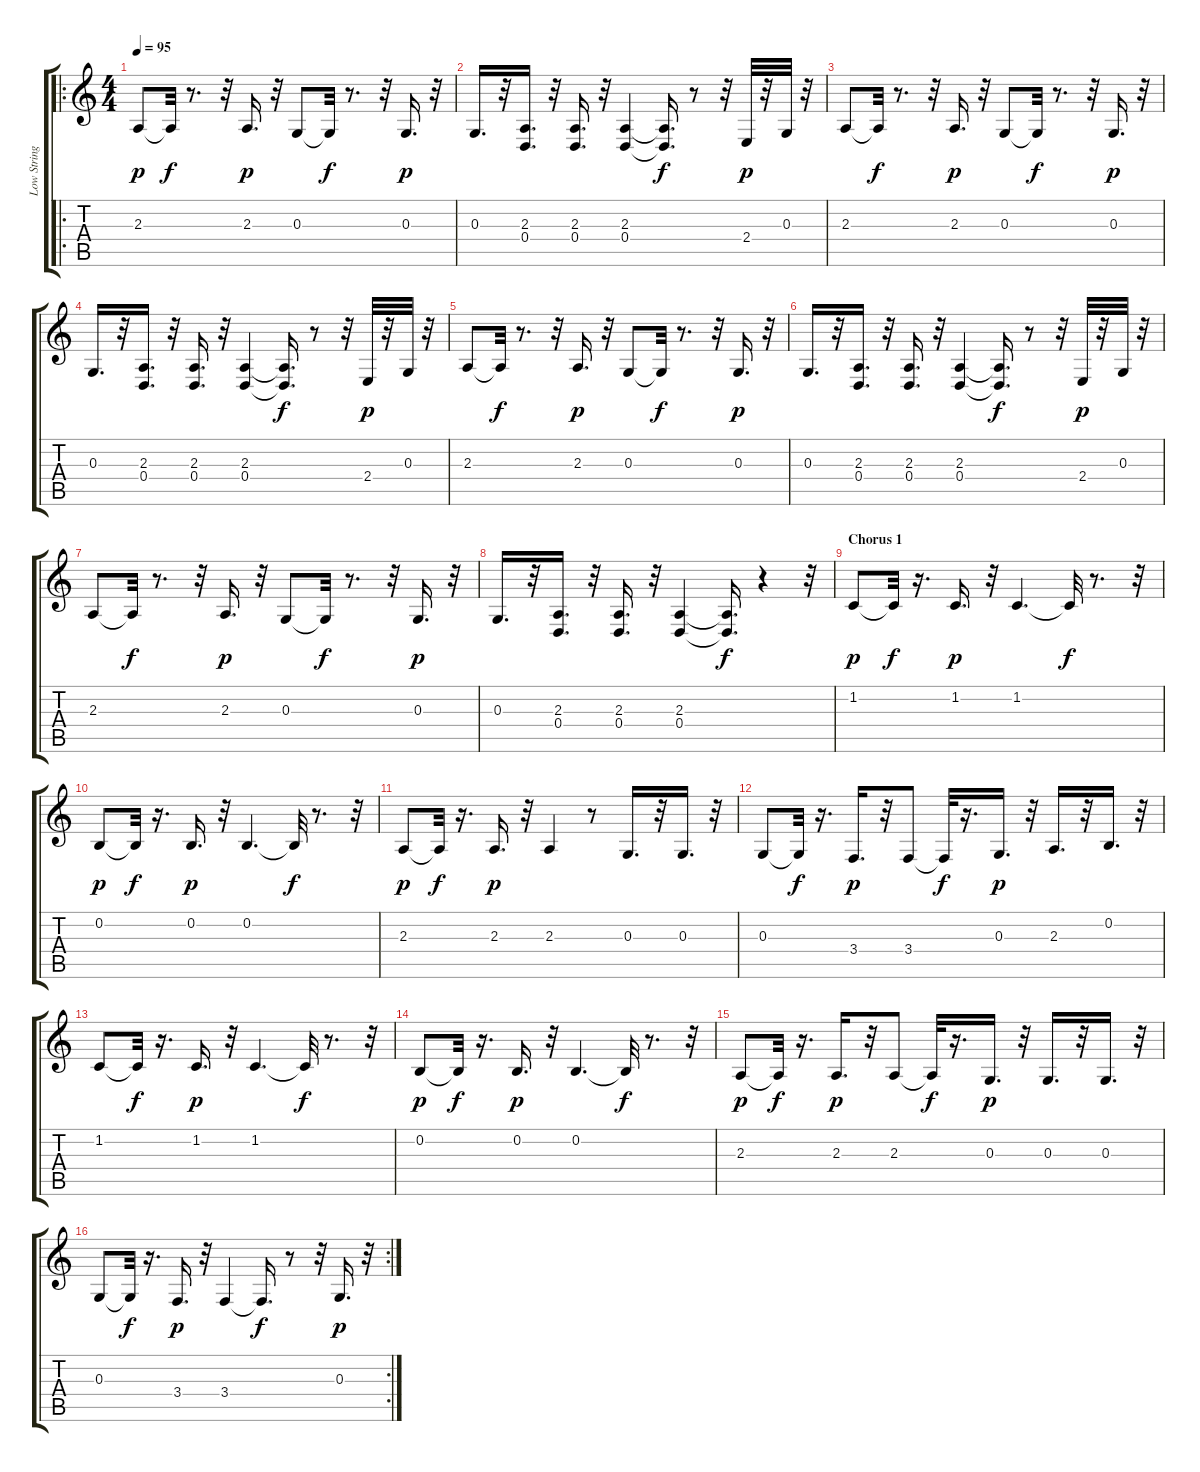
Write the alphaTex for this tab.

\track ("Low Strings" "Low String") {instrument stringensemble1}
\staff {score tabs}
\tuning (E4 B3 G3 D3 A2 E2) {hide}
\ro
\ts (4 4)
\tempo 95
\clef g2
\ks c
2.3.8{dy p} 2.3{t}.32{dy f} r.8{d} r.32 2.3.16{d dy p} r.32 0.3.8 0.3{t}.32{dy f} r.8{d} r.32 0.3.16{d dy p} r.32 |
0.3.16{d} r.32 (2.3 0.4).16{d} r.32 (2.3 0.4).16{d} r.32 (2.3 0.4).4 (2.3{t} 0.4{t}).16{d dy f} r.8 r.32 2.4.32{dy p} r.32 0.3.32 r.32 |
2.3.8 2.3{t}.32{dy f} r.8{d} r.32 2.3.16{d dy p} r.32 0.3.8 0.3{t}.32{dy f} r.8{d} r.32 0.3.16{d dy p} r.32 |
0.3.16{d} r.32 (2.3 0.4).16{d} r.32 (2.3 0.4).16{d} r.32 (2.3 0.4).4 (2.3{t} 0.4{t}).16{d dy f} r.8 r.32 2.4.32{dy p} r.32 0.3.32 r.32 |
2.3.8 2.3{t}.32{dy f} r.8{d} r.32 2.3.16{d dy p} r.32 0.3.8 0.3{t}.32{dy f} r.8{d} r.32 0.3.16{d dy p} r.32 |
0.3.16{d} r.32 (2.3 0.4).16{d} r.32 (2.3 0.4).16{d} r.32 (2.3 0.4).4 (2.3{t} 0.4{t}).16{d dy f} r.8 r.32 2.4.32{dy p} r.32 0.3.32 r.32 |
2.3.8 2.3{t}.32{dy f} r.8{d} r.32 2.3.16{d dy p} r.32 0.3.8 0.3{t}.32{dy f} r.8{d} r.32 0.3.16{d dy p} r.32 |
0.3.16{d} r.32 (2.3 0.4).16{d} r.32 (2.3 0.4).16{d} r.32 (2.3 0.4).4 (2.3{t} 0.4{t}).16{d dy f} r.4 r.32 |
\section ("" "Chorus 1")
1.2.8{dy p} 1.2{t}.32{dy f} r.16{d} 1.2.16{d dy p} r.32 1.2.4{d} 1.2{t}.32{dy f} r.8{d} r.32 |
0.2.8{dy p} 0.2{t}.32{dy f} r.16{d} 0.2.16{d dy p} r.32 0.2.4{d} 0.2{t}.32{dy f} r.8{d} r.32 |
2.3.8{dy p} 2.3{t}.32{dy f} r.16{d} 2.3.16{d dy p} r.32 2.3.4 r.8 0.3.16{d} r.32 0.3.16{d} r.32 |
0.3.8 0.3{t}.32{dy f} r.16{d} 3.4.16{d dy p} r.32 3.4.8 3.4{t}.32{dy f} r.16{d} 0.3.16{d dy p} r.32 2.3.16{d} r.32 0.2.16{d} r.32 |
1.2.8 1.2{t}.32{dy f} r.16{d} 1.2.16{d dy p} r.32 1.2.4{d} 1.2{t}.32{dy f} r.8{d} r.32 |
0.2.8{dy p} 0.2{t}.32{dy f} r.16{d} 0.2.16{d dy p} r.32 0.2.4{d} 0.2{t}.32{dy f} r.8{d} r.32 |
2.3.8{dy p} 2.3{t}.32{dy f} r.16{d} 2.3.16{d dy p} r.32 2.3.8 2.3{t}.32{dy f} r.16{d} 0.3.16{d dy p} r.32 0.3.16{d} r.32 0.3.16{d} r.32 |
\rc 2
0.3.8 0.3{t}.32{dy f} r.16{d} 3.4.16{d dy p} r.32 3.4.4 3.4{t}.16{d dy f} r.8 r.32 0.3.16{d dy p} r.32
